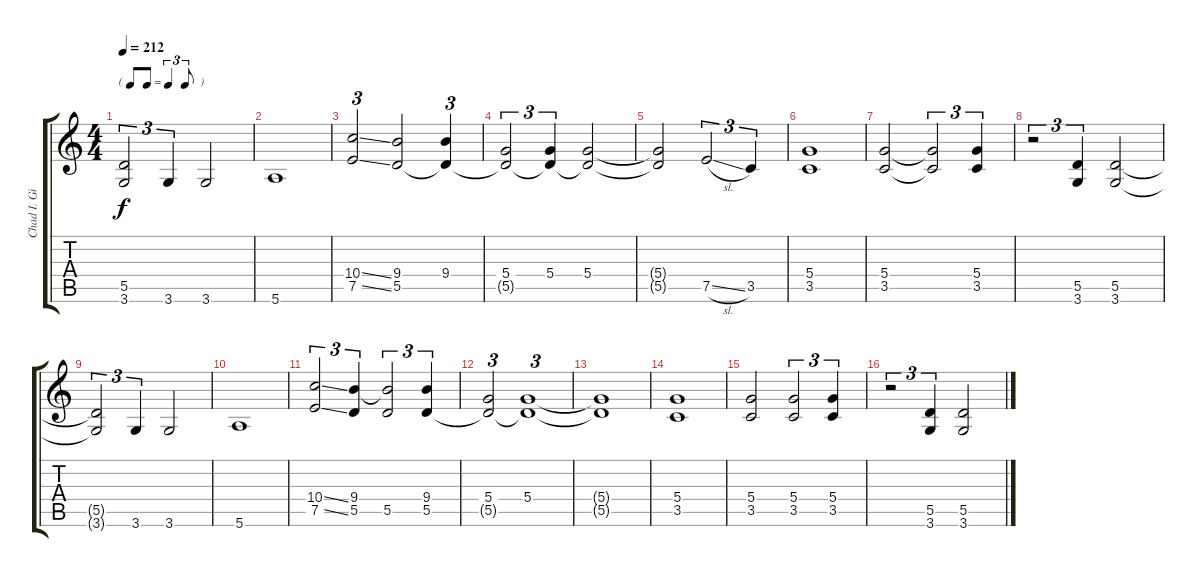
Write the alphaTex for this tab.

\track ("Chad I. Ginsburg" "Chad I. Gi") {instrument acousticguitarsteel}
\staff {score tabs}
\tuning (E4 B3 G3 D3 A2 E2) {hide}
\ts (4 4)
\tf triplet8th
\tempo 212
\clef g2
\ks c
(5.5{t} 3.6{t}).2{tu (3 2) dy f} 3.6.4{tu (3 2)} 3.6.2 |
5.6.1 |
(10.4{ss} 7.5{ss}).2{tu (3 2)} (9.4 5.5).2 (9.4 5.5{t}).4{tu (3 2)} |
(5.4 5.5{t}).2{tu (3 2)} (5.4 5.5{t}).4{tu (3 2)} (5.4 5.5{t}).2 |
(5.4{t} 5.5{t}).2 7.5{sl}.2{tu (3 2)} 3.5.4{tu (3 2)} |
(5.4 3.5).1 |
(5.4 3.5).2 (5.4{t} 3.5{t}).2{tu (3 2)} (5.4 3.5).4{tu (3 2)} |
r.2{tu (3 2)} (5.5 3.6).4{tu (3 2)} (5.5 3.6).2 |
(5.5{t} 3.6{t}).2{tu (3 2)} 3.6.4{tu (3 2)} 3.6.2 |
5.6.1 |
(10.4{ss} 7.5{ss}).2{tu (3 2)} (9.4 5.5).4{tu (3 2)} (9.4{t} 5.5).2{tu (3 2)} (9.4 5.5).4{tu (3 2)} |
(5.4 5.5{t}).2{tu (3 2)} (5.4 5.5{t}).1{tu (3 2)} |
(5.4{t} 5.5{t}).1 |
(5.4 3.5).1 |
(5.4 3.5).2 (5.4 3.5).2{tu (3 2)} (5.4 3.5).4{tu (3 2)} |
r.2{tu (3 2)} (5.5 3.6).4{tu (3 2)} (5.5 3.6).2
